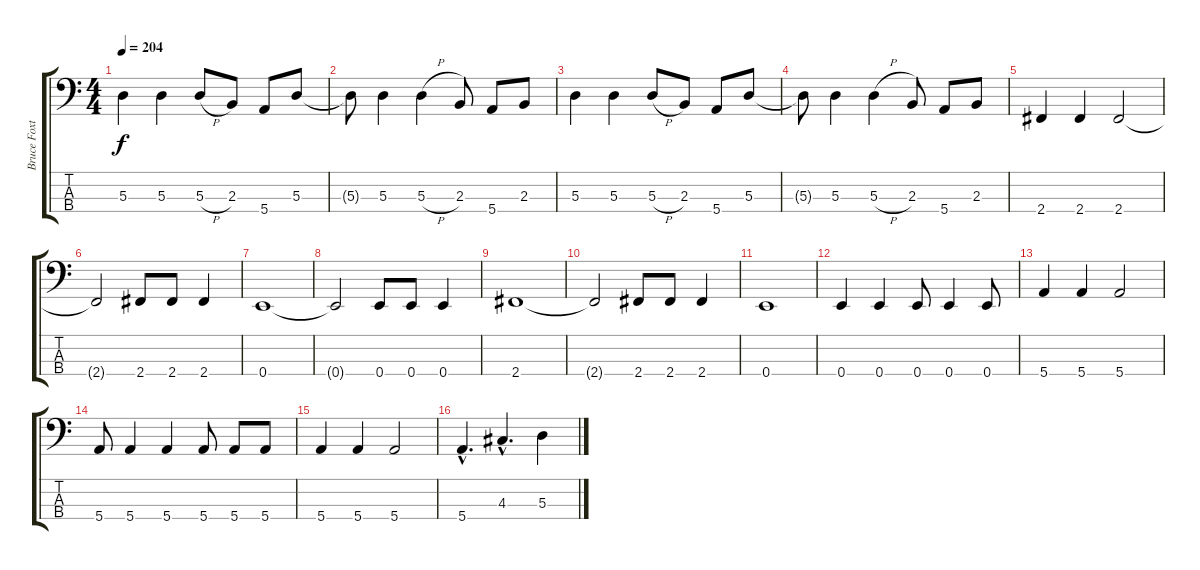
\track ("Bruce Foxton    " "Bruce Foxt") {instrument electricbassfinger}
\staff {score tabs}
\tuning (G2 D2 A1 E1) {hide}
\ts (4 4)
\tempo 204
\clef f4
\ks c
5.3.4{dy f} 5.3.4 5.3{h}.8 2.3.8 5.4.8 5.3.8 |
5.3{t}.8 5.3.4 5.3{h}.4 2.3.8 5.4.8 2.3.8 |
5.3.4 5.3.4 5.3{h}.8 2.3.8 5.4.8 5.3.8 |
5.3{t}.8 5.3.4 5.3{h}.4 2.3.8 5.4.8 2.3.8 |
2.4.4 2.4.4 2.4.2 |
2.4{t}.2 2.4.8 2.4.8 2.4.4 |
0.4.1 |
0.4{t}.2 0.4.8 0.4.8 0.4.4 |
2.4.1 |
2.4{t}.2 2.4.8 2.4.8 2.4.4 |
0.4.1 |
0.4.4 0.4.4 0.4.8 0.4.4 0.4.8 |
5.4.4 5.4.4 5.4.2 |
5.4.8 5.4.4 5.4.4 5.4.8 5.4.8 5.4.8 |
5.4.4 5.4.4 5.4.2 |
5.4{hac}.4{d} 4.3{hac}.4{d} 5.3.4
